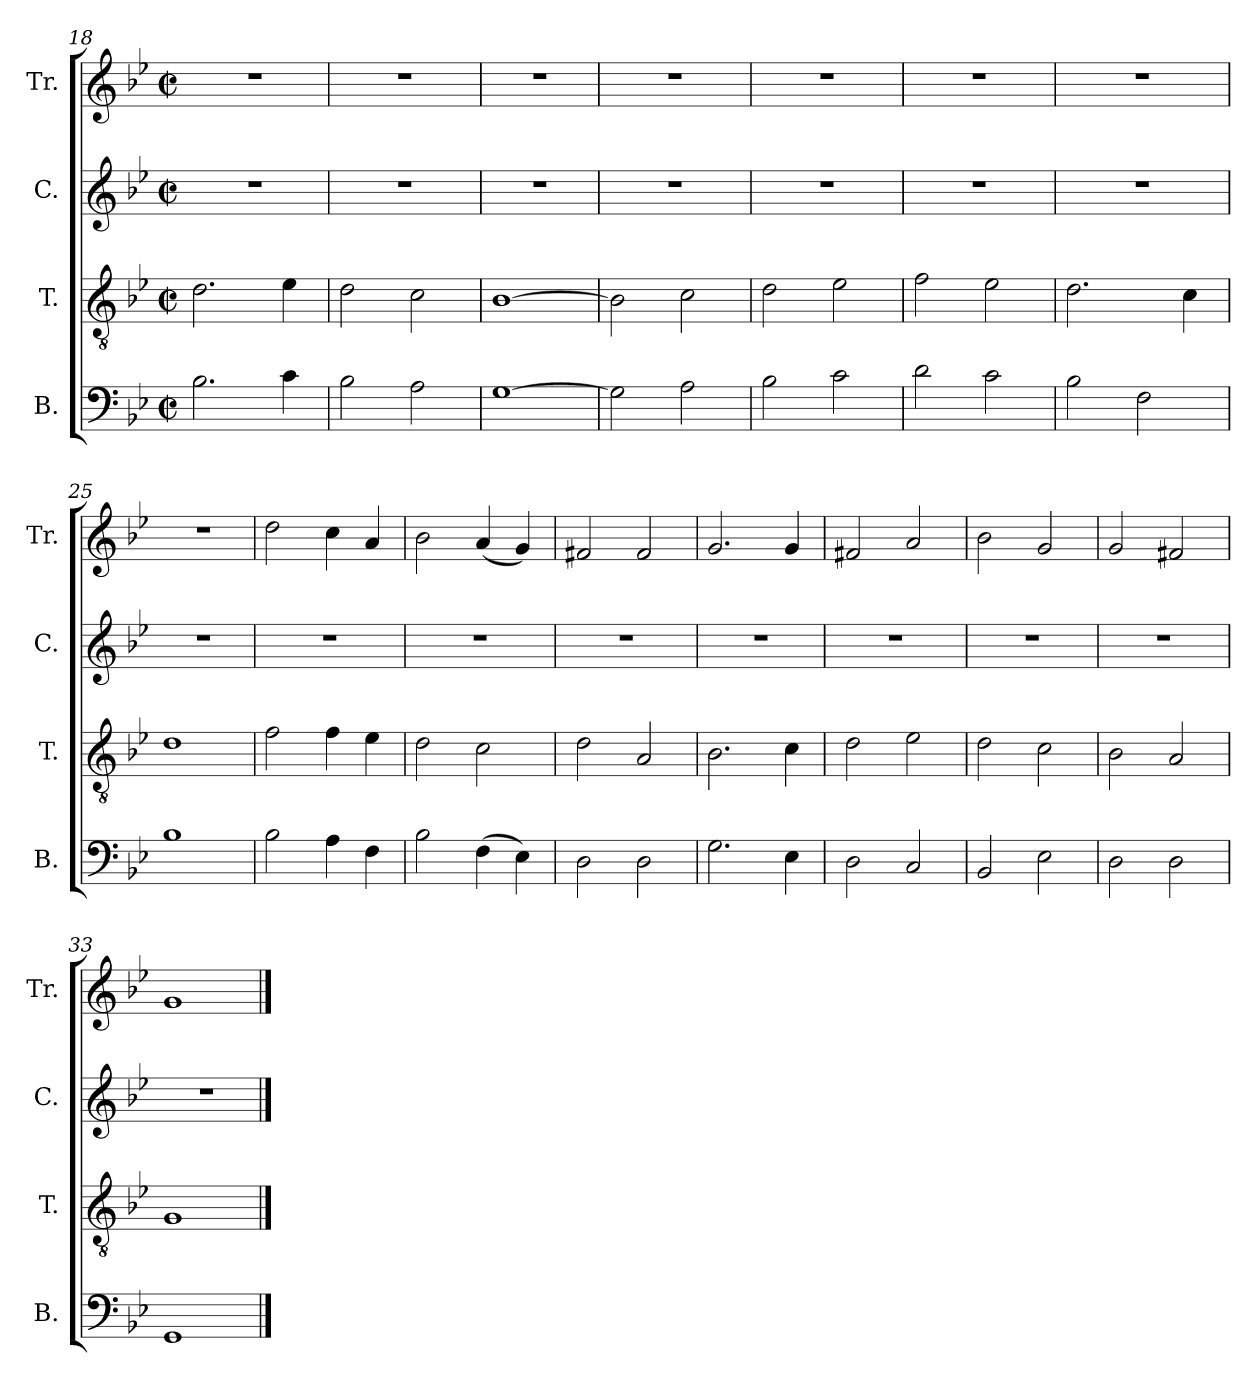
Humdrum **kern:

**kern	**kern	**kern	**kern
*part4	*part3	*part2	*part1
*staff4	*staff3	*staff2	*staff1
*I"B.	*I"T.	*I"C.	*I"Tr.
*I'B.	*I'T.	*I'C.	*I'Tr.
*clefF4	*clefGv2	*clefG2	*clefG2
*k[b-e-]	*k[b-e-]	*k[b-e-]	*k[b-e-]
*M2/2	*M2/2	*M2/2	*M2/2
*met(c|)	*met(c|)	*met(c|)	*met(c|)
=18	=18	=18	=18
2.B-!\	2.d!\	1r	1r
4c!\	4e-!\	.	.
=19	=19	=19	=19
2B-!\	2d!\	1r	1r
2A!\	2c!\	.	.
=20	=20	=20	=20
[1G!	[1B-!	1r	1r
=21	=21	=21	=21
2G!\]	2B-!\]	1r	1r
2A!\	2c!\	.	.
=22	=22	=22	=22
2B-!\	2d!\	1r	1r
2c!\	2e-!\	.	.
=23	=23	=23	=23
2d!\	2f!\	1r	1r
2c!\	2e-!\	.	.
=24	=24	=24	=24
2B-!\	2.d!\	1r	1r
2F!\	.	.	.
.	4c!\	.	.
=25	=25	=25	=25
1B-!	1d!	1r	1r
=26	=26	=26	=26
2B-!\	2f!\	1r	2dd!\
4A!\	4f!\	.	4cc!\
4F!\	4e-!\	.	4a!/
=27	=27	=27	=27
2B-!\	2d!\	1r	2b-!\
(>4F!\	2c!\	.	(<4a!/
4E-!\)	.	.	4g!/)
=28	=28	=28	=28
2D!\	2d!\	1r	2f#X!/
2D!\	2A!/	.	2f#!/
=29	=29	=29	=29
2.G!\	2.B-!\	1r	2.g!/
4E-!\	4c!\	.	4g!/
=30	=30	=30	=30
2D!\	2d!\	1r	2f#X!/
2C!/	2e-!\	.	2a!/
=31	=31	=31	=31
2BB-!/	2d!\	1r	2b-!\
2E-!\	2c!\	.	2g!/
=32	=32	=32	=32
2D!\	2B-!\	1r	2g!/
2D!\	2A!/	.	2f#X!/
=33	=33	=33	=33
1GG!	1G!	1r	1g!
==	==	==	==
*-	*-	*-	*-
